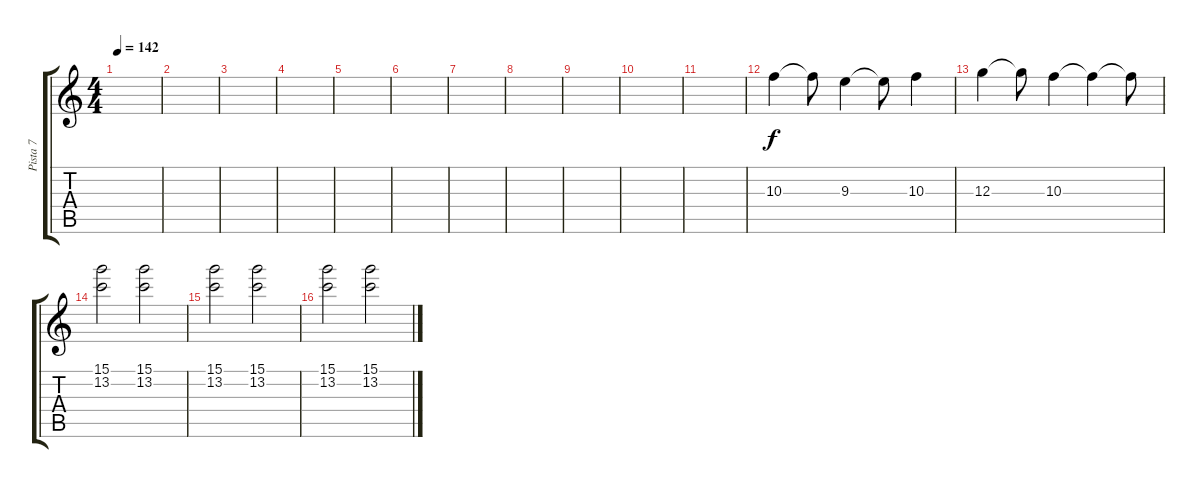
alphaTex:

\track ("Pista 7" "Pista 7") {instrument overdrivenguitar}
\staff {score tabs}
\tuning (E4 B3 G3 D3 A2 E2) {hide}
\ts (4 4)
\tempo 142
\clef g2
\ks c
|
|
|
|
|
|
|
|
|
|
|
10.3.4{volume 13} 10.3{t}.8 9.3.4 9.3{t}.8 10.3.4 |
12.3.4 12.3{t}.8 10.3.4 10.3{t}.4 10.3{t}.8 |
(15.1 13.2).2{volume 9} (15.1 13.2).2 |
(15.1 13.2).2 (15.1 13.2).2 |
(15.1 13.2).2 (15.1 13.2).2
